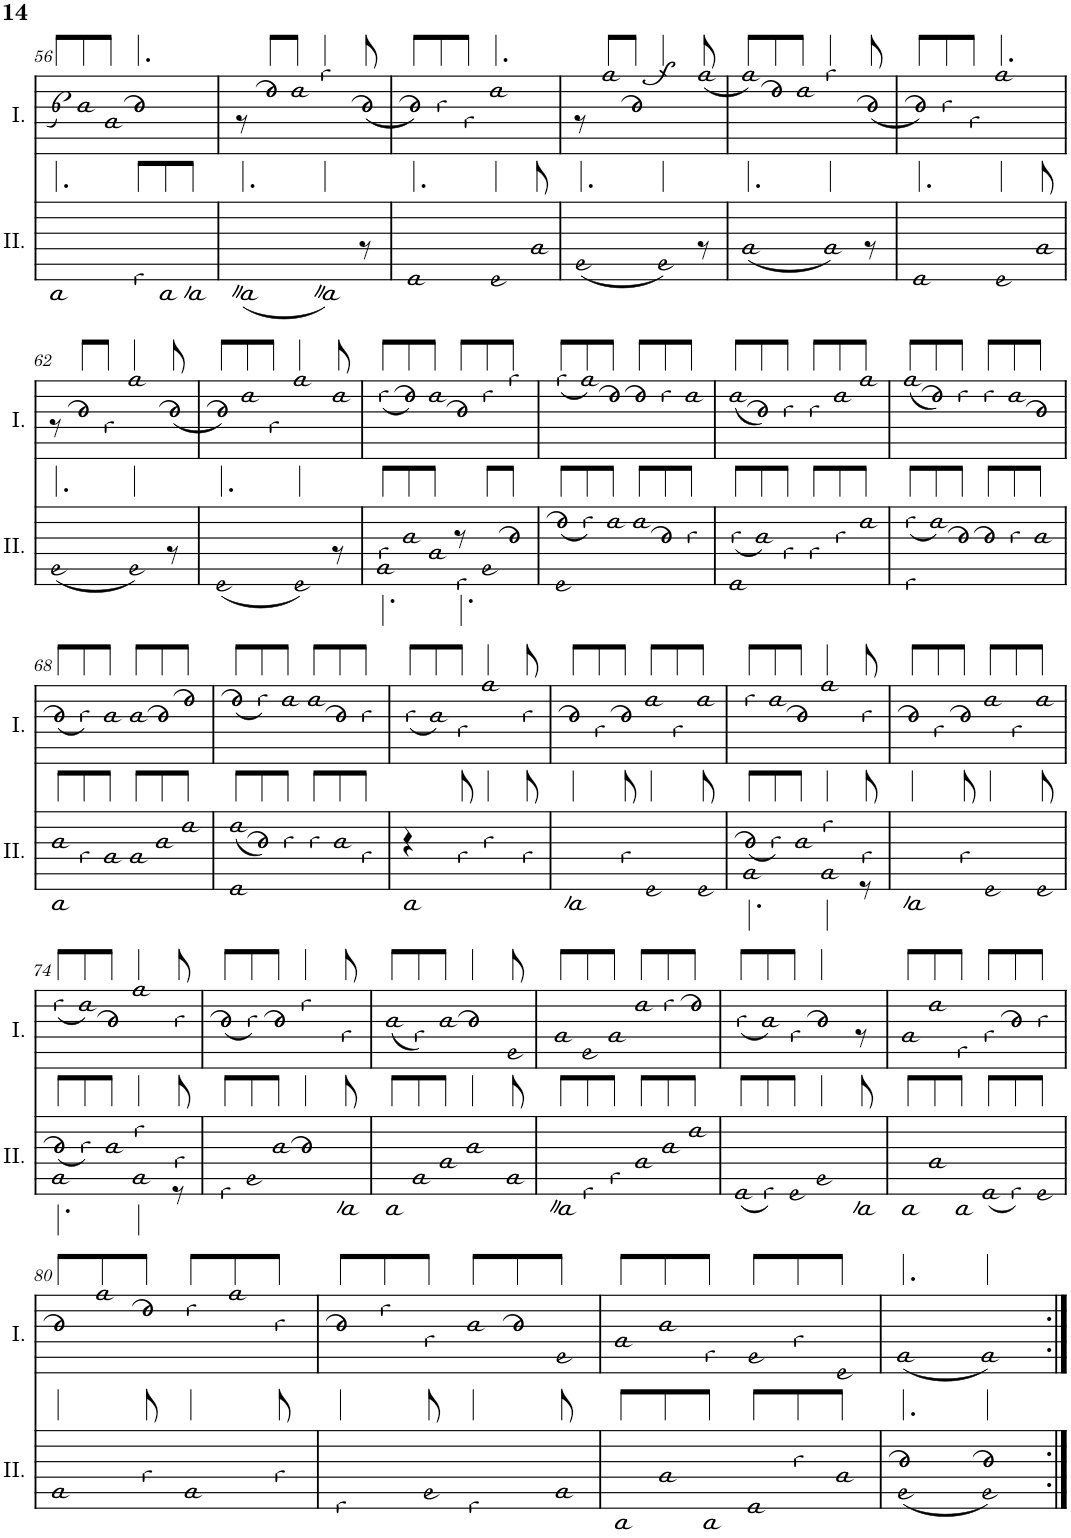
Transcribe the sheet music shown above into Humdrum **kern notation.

**kern	**kern	**kern	**kern	**kern	**kern
*part2	*part2	*part2	*part1	*part1	*part1
*staff6	*staff5	*staff4	*staff3	*staff2	*staff1
*I"II.	*	*	*I"I.	*	*
*I'II.	*	*	*I'I.	*	*
!!LO:PB:g=z
*	*clefGv2	*clefGv2	*	*clefGv2	*clefGv2
*k[]	*k[]	*k[]	*k[]	*k[]	*k[]
*M6/8	*M6/8	*M6/8	*M6/8	*M6/8	*M6/8
=56	=56	=56	=56	=56	=56
4.FF/	4.FF	4.FF	8B-X/L	8B-X/L	8B-X/L
.	.	.	8A/	8A/	8A/
.	.	.	8F/J	8F/J	8F/J
8AA/L	8AA/L	8AA/L	4.c/	4.c	4.c
8FF/	8FF/	8FF/	.	.	.
8EE/J	8EE/J	8EE/J	.	.	.
=57	=57	=57	=57	=57	=57
4.DD/	4.DD	(4.DD	8r	8r	8r
.	.	.	8f/L	8f\L	8f\L
.	.	.	8d/J	8d\J	8d\J
4DD/	4DD	4DD)	4a/	4a	4a
8r	8r	8r	8c/	8c	(8c
=58	=58	=58	=58	=58	=58
4.GG/	4.GG	4.GG	8c/L	8c/L	8c/L)
.	.	.	8B/	8B/	8B/
.	.	.	8G/J	8G/J	8G/J
4BB/	4BB	4BB	4.d/	4.d	4.d
8F/	8F	8F	.	.	.
=59	=59	=59	=59	=59	=59
4.E/	4.E	(4.E	8r	8r	8r
.	.	.	8g/L	8g\L	8g\L
.	.	.	8c/J	8c\J	8c\J
4E/	4E	4E)	4cc/	4cc	4cc
8r	8r	8r	8g/	8g	(8g
=60	=60	=60	=60	=60	=60
4.F/	4.F	(4.F	8g/L	8g\L	8g\L)
.	.	.	8f/	8f\	8f\
.	.	.	8d/J	8d\J	8d\J
4F/	4F	4F)	4a/	4a	4a
8r	8r	8r	8c/	8c	(8c
=61	=61	=61	=61	=61	=61
4.GG/	4.GG	4.GG	8c/L	8c/L	8c/L)
.	.	.	8B/	8B/	8B/
.	.	.	8G/J	8G/J	8G/J
4BB/	4BB	4BB	4.g/	4.g	4.g
8F/	8F	8F	.	.	.
!!LO:LB:g=z
=62	=62	=62	=62	=62	=62
4.E/	4.E	(4.E	8r	8r	8r
.	.	.	8c/L	8c/L	8c/L
.	.	.	8G/J	8G/J	8G/J
4E/	4E	4E)	4g/	4g	4g
8r	8r	8r	8c/	8c	(8c
=63	=63	=63	=63	=63	=63
4.BB/	4.BB	(4.BB	8c/L	8c/L	8c/L)
.	.	.	8d/	8d/	8d/
.	.	.	8G/J	8G/J	8G/J
4BB/	4BB	4BB)	4g/	4g	4g
8r	8r	8r	8d/	8d	8d
=64	=64	=64	=64	=64	=64
*^	*^	*^	*	*	*
4.C\	8G/L	8G/L	4.C	8G/L	4.C	8e/L	8e\L	(8e\L
.	8A/	8A/	.	8A/	.	8f/	8f\	8f\)
.	8F/J	8F/J	.	8F/J	.	8d/J	8d\J	8d\J
4.AA\	8r	8r	4.AA	8r	4.AA	8c/L	8c\L	8c\L
.	8E/L	8E/L	.	8E/L	.	8e/	8e\	8e\
.	8c/J	8c/J	.	8c/J	.	8a/J	8a\J	8a\J
=65	=65	=65	=65	=65	=65	=65	=65	=65
2.BB	8f/L	8f\L	2.BB	(8f\L	2.BB	8a/L	8a\L	(8a\L
.	8e/	8e\	.	8e\)	.	8g/	8g\	8g\)
.	8d/J	8d\J	.	8d\J	.	8f/J	8f\J	8f\J
.	8d/L	8d\L	.	8d\L	.	8f/L	8f\L	8f\L
.	8c/	8c\	.	8c\	.	8e/	8e\	8e\
.	8B/J	8B\J	.	8B\J	.	8d/J	8d\J	8d\J
=66	=66	=66	=66	=66	=66	=66	=66	=66
2.GG	8B/L	8B/L	2.GG	(8B/L	2.GG	8d/L	8d\L	(8d\L
.	8A/	8A/	.	8A/)	.	8c/	8c\	8c\)
.	8G/J	8G/J	.	8G/J	.	8B/J	8B\J	8B\J
.	8G/L	8G\L	.	8G\L	.	8B/L	8B\L	8B\L
.	8B/	8B\	.	8B\	.	8d/	8d\	8d\
.	8d/J	8d\J	.	8d\J	.	8g/J	8g\J	8g\J
=67	=67	=67	=67	=67	=67	=67	=67	=67
2.AA	8e/L	8e\L	2.AA	(8e\L	2.AA	8g/L	8g\L	(8g\L
.	8d/	8d\	.	8d\)	.	8f/	8f\	8f\)
.	8c/J	8c\J	.	8c\J	.	8e/J	8e\J	8e\J
.	8c/L	8c\L	.	8c\L	.	8e/L	8e\L	8e\L
.	8B/	8B\	.	8B\	.	8d/	8d\	8d\
.	8A/J	8A\J	.	8A\J	.	8c/J	8c\J	8c\J
!!LO:LB:g=z
=68	=68	=68	=68	=68	=68	=68	=68	=68
2.FF	8A/L	8A/L	2.FF	8A/L	2.FF	8c/L	8c\L	(8c\L
.	8G/	8G/	.	8G/	.	8B/	8B\	8B\)
.	8F/J	8F/J	.	8F/J	.	8A/J	8A\J	8A\J
.	8F/L	8F/L	.	8F/L	.	8A/L	8A\L	8A\L
.	8A/	8A/	.	8A/	.	8c/	8c\	8c\
.	8d/J	8d/J	.	8d/J	.	8f/J	8f\J	8f\J
=69	=69	=69	=69	=69	=69	=69	=69	=69
2.GG	8d/L	8d\L	2.GG	(8d\L	2.GG	8f/L	8f\L	(8f\L
.	8c/	8c\	.	8c\)	.	8e/	8e\	8e\)
.	8B/J	8B\J	.	8B\J	.	8d/J	8d\J	8d\J
.	8B/L	8B/L	.	8B/L	.	8d/L	8d\L	8d\L
.	8A/	8A/	.	8A/	.	8c/	8c\	8c\
.	8G/J	8G/J	.	8G/J	.	8B/J	8B\J	8B\J
=70	=70	=70	=70	=70	=70	=70	=70	=70
2.FF	4r	4r	2.FF	4r	2.FF	8B/L	8B/L	(8B/L
.	.	.	.	.	.	8A/	8A/	8A/)
.	8G/	8G	.	8G	.	8G/J	8G/J	8G/J
.	4B/	4B	.	4B	.	4g/	4g	4g
.	8G/	8G	.	8G	.	8B/	8B	8B
*v	*v	*	*	*	*	*	*	*
*	*v	*v	*	*	*	*	*
*	*	*v	*v	*	*	*
=71	=71	=71	=71	=71	=71
4EE/	4EE	4EE	8c/L	8c\L	8c\L
.	.	.	8G/	8G\	8G\
8G/	8G	8G	8c/J	8c\J	8c\J
4BB/	4BB	4BB	8d/L	8d\L	8d\L
.	.	.	8G/	8G\	8G\
8BB/	8BB	8BB	8d/J	8d\J	8d\J
=72	=72	=72	=72	=72	=72
*^	*^	*^	*	*	*
4.C\	8c/L	8c\L	4.C	(8c\L	4.C	8e/L	8e\L	8e\L
.	8B/	8B\	.	8B\)	.	8d/	8d\	8d\
.	8A/J	8A\J	.	8A\J	.	8c/J	8c\J	8c\J
4C\	4e/	4e	4C	4e	4C	4g/	4g	4g
8r	8G/	8G	8r	8G	8r	8B/	8B	8B
*v	*v	*	*	*	*	*	*	*
*	*v	*v	*	*	*	*	*
*	*	*v	*v	*	*	*
=73	=73	=73	=73	=73	=73
4EE/	4EE	4EE	8c/L	8c\L	8c\L
.	.	.	8G/	8G\	8G\
8G/	8G	8G	8c/J	8c\J	8c\J
4BB/	4BB	4BB	8d/L	8d\L	8d\L
.	.	.	8G/	8G\	8G\
8BB/	8BB	8BB	8d/J	8d\J	8d\J
!!LO:LB:g=z
=74	=74	=74	=74	=74	=74
*^	*^	*^	*	*	*
4.C\	8c/L	8c\L	4.C	(8c\L	4.C	8e/L	8e\L	(8e\L
.	8B/	8B\	.	8B\)	.	8d/	8d\	8d\)
.	8A/J	8A\J	.	8A\J	.	8c/J	8c\J	8c\J
4C\	4e/	4e	4C	4e	4C	4g/	4g	4g
8r	8G/	8G	8r	8G	8r	8B/	8B	8B
*v	*v	*	*	*	*	*	*	*
*	*v	*v	*	*	*	*	*
*	*	*v	*v	*	*	*
=75	=75	=75	=75	=75	=75
8AA/L	8AA/L	8AA/L	8c/L	8c\L	(8c\L
8E/	8E/	8E/	8B/	8B\	8B\)
8A/J	8A/J	8A/J	8c/J	8c\J	8c\J
4c/	4c	4c	4e/	4e	4e
8EE/	8EE	8EE	8G/	8G	8G
=76	=76	=76	=76	=76	=76
8FF/L	8FF/L	8FF/L	8A/L	8A/L	(8A/L
8C/	8C/	8C/	8G/	8G/	8G/)
8F/J	8F/J	8F/J	8A/J	8A/J	8A/J
4A/	4A	4A	4c/	4c	4c
8C/	8C	8C	8E/	8E	8E
=77	=77	=77	=77	=77	=77
8DD/L	8DD/L	8DD/L	8F/L	8F/L	8F/L
8AA/	8AA/	8AA/	8E/	8E/	8E/
8D/J	8D/J	8D/J	8F/J	8F/J	8F/J
8F/L	8F/L	8F/L	8d/L	8d\L	8d\L
8A/	8A/	8A/	8e/	8e\	8e\
8d/J	8d/J	8d/J	8f/J	8f\J	8f\J
=78	=78	=78	=78	=78	=78
8GG/L	8GG/L	(8GG/L	8B/L	8B/L	(8B/L
8AA/	8AA/	8AA/)	8A/	8A/	8A/)
8BB/J	8BB/J	8BB/J	8G/J	8G/J	8G/J
4E/	4E	4E	4c/	4c	4c
8EE/	8EE	8EE	8r	8r	8r
=79	=79	=79	=79	=79	=79
8FF/L	8FF/L	8FF/L	8F/L	8F/L	8F/L
8F/	8F/	8F/	8d/	8d/	8d/
8FF/J	8FF/J	8FF/J	8D/J	8D/J	8D/J
8GG/L	8GG/L	(8GG/L	8G/L	8G/L	8G/L
8AA/	8AA/	8AA/)	8c/	8c/	8c/
8BB/J	8BB/J	8BB/J	8B/J	8B/J	8B/J
!!LO:LB:g=z
=80	=80	=80	=80	=80	=80
4C/	4C	4C	8c/L	8c\L	8c\L
.	.	.	8g/	8g\	8g\
8G/	8G	8G	8f/J	8f\J	8f\J
4C/	4C	4C	8e/L	8e\L	8e\L
.	.	.	8g/	8g\	8g\
8G/	8G	8G	8B/J	8B\J	8B\J
=81	=81	=81	=81	=81	=81
4AA/	4AA	4AA	8c/L	8c/L	8c/L
.	.	.	8e/	8e/	8e/
8E/	8E	8E	8G/J	8G/J	8G/J
4AA/	4AA	4AA	8A/L	8A/L	8A/L
.	.	.	8c/	8c/	8c/
8C/	8C	8C	8E/J	8E/J	8E/J
=82	=82	=82	=82	=82	=82
8FF/L	8FF/L	8FF/L	8F/L	8F/L	8F/L
8F/	8F/	8F/	8A/	8A/	8A/
8FF/J	8FF/J	8FF/J	8D/J	8D/J	8D/J
8GG/L	8GG/L	8GG/L	8E/L	8E/L	8E/L
8B/	8B/	8B/	8G/	8G/	8G/
8F/J	8F/J	8F/J	8BB/J	8BB/J	8BB/J
=83	=83	=83	=83	=83	=83
4.E/ 4.c/	4.E 4.c	(4.E 4.c	4.C/	4.C	(4.C
4E/ 4c/	4E 4c	4E 4c)	4C/	4C	4C)
=:|!	=:|!	=:|!	=:|!	=:|!	=:|!
*-	*-	*-	*-	*-	*-
